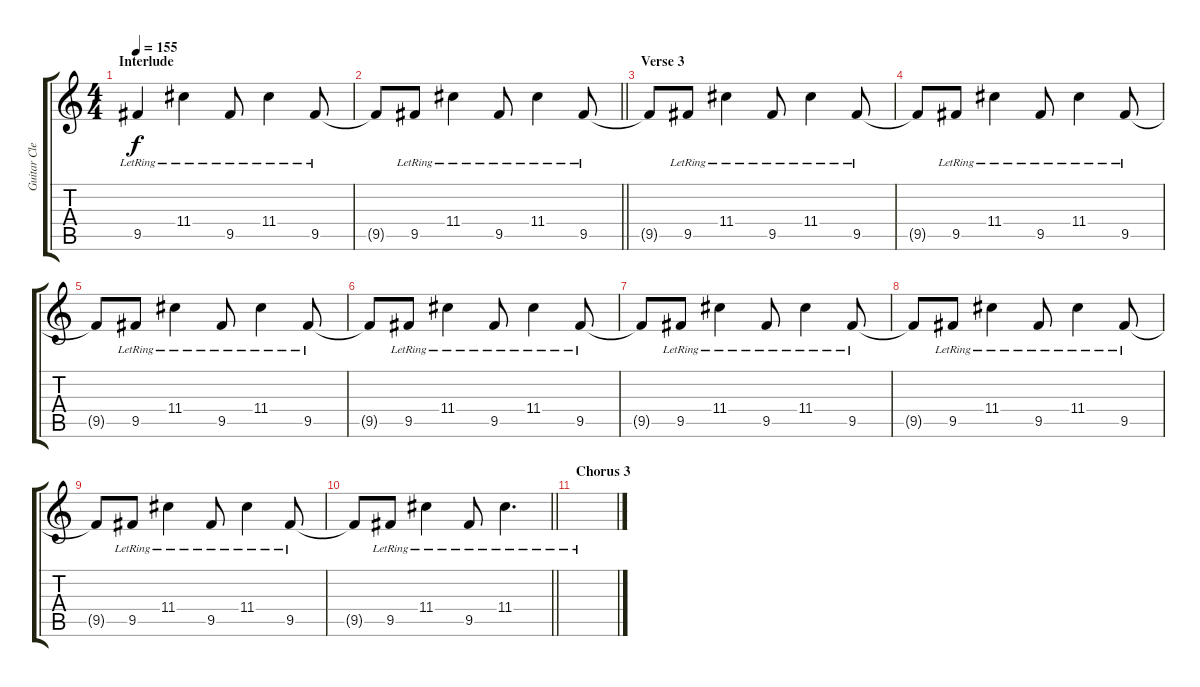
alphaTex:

\track ("Guitar Clean" "Guitar Cle") {instrument electricguitarclean}
\staff {score tabs}
\tuning (E4 B3 G3 D3 A2 E2) {hide}
\ts (4 4)
\section ("" "Interlude")
\tempo 155
\clef g2
\ks c
9.5{lr}.4{dy f} 11.4{lr}.4 9.5{lr}.8 11.4{lr}.4 9.5{lr}.8 |
\barLineRight lightlight
9.5{t}.8 9.5{lr}.8 11.4{lr}.4 9.5{lr}.8 11.4{lr}.4 9.5{lr}.8 |
\section ("" "Verse 3")
9.5{t}.8 9.5{lr}.8 11.4{lr}.4 9.5{lr}.8 11.4{lr}.4 9.5{lr}.8 |
9.5{t}.8 9.5{lr}.8 11.4{lr}.4 9.5{lr}.8 11.4{lr}.4 9.5{lr}.8 |
9.5{t}.8 9.5{lr}.8 11.4{lr}.4 9.5{lr}.8 11.4{lr}.4 9.5{lr}.8 |
9.5{t}.8 9.5{lr}.8 11.4{lr}.4 9.5{lr}.8 11.4{lr}.4 9.5{lr}.8 |
9.5{t}.8 9.5{lr}.8 11.4{lr}.4 9.5{lr}.8 11.4{lr}.4 9.5{lr}.8 |
9.5{t}.8 9.5{lr}.8 11.4{lr}.4 9.5{lr}.8 11.4{lr}.4 9.5{lr}.8 |
9.5{t}.8 9.5{lr}.8 11.4{lr}.4 9.5{lr}.8 11.4{lr}.4 9.5{lr}.8 |
\barLineRight lightlight
9.5{t}.8 9.5{lr}.8 11.4{lr}.4 9.5{lr}.8 11.4{lr}.4{d} |
\section ("" "Chorus 3")
